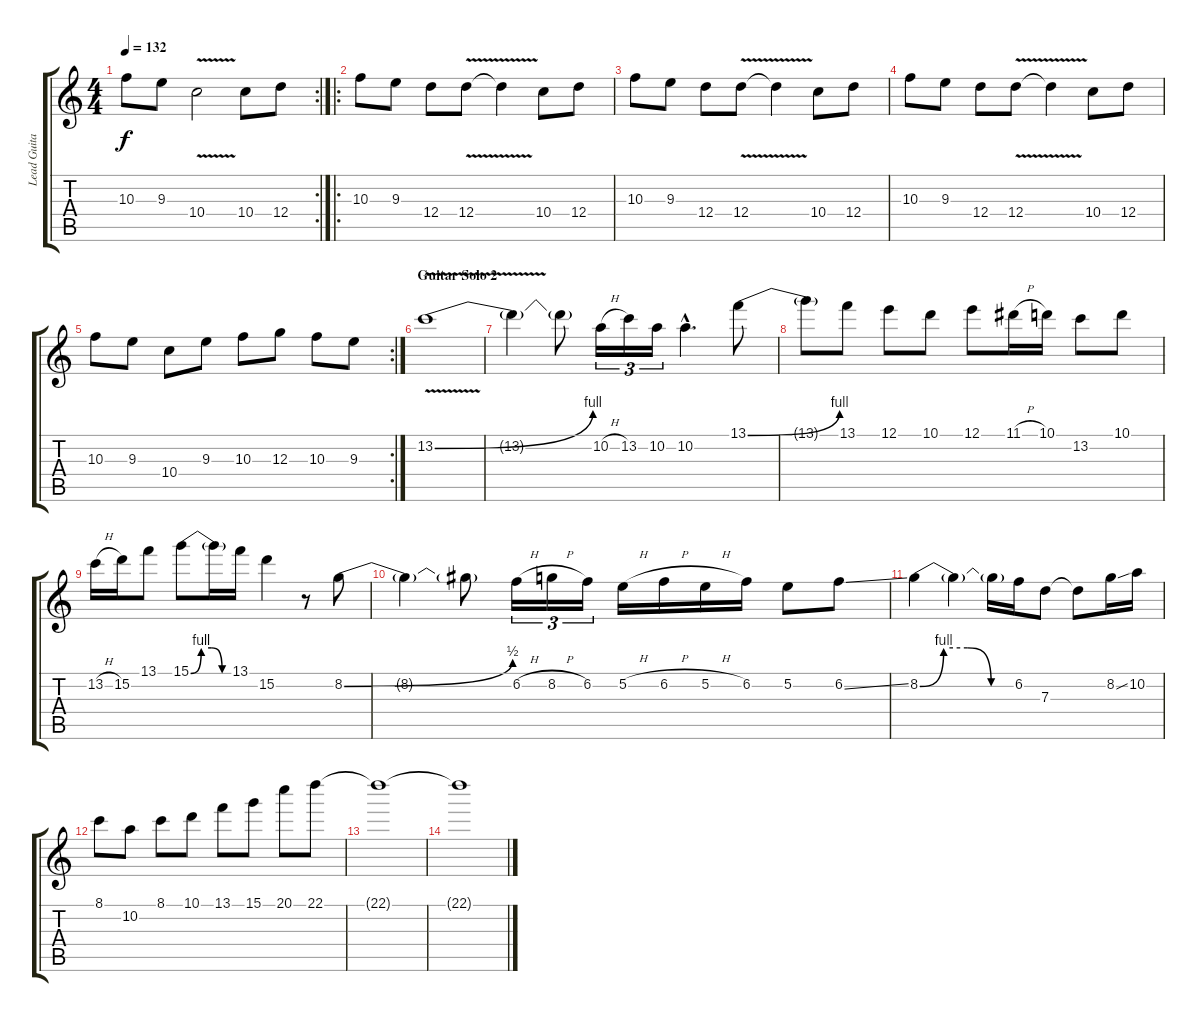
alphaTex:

\track ("Lead Guitar" "Lead Guita") {instrument distortionguitar}
\staff {score tabs}
\tuning (E4 B3 G3 D3 A2 E2) {hide}
\rc 2
\ts (4 4)
\tempo 132
\clef g2
\ks c
10.3.8{dy f} 9.3.8 10.4{v}.2 10.4.8 12.4.8 |
\ro
10.3.8 9.3.8 12.4.8 12.4{v}.8 12.4{t}.4 10.4.8 12.4.8 |
10.3.8 9.3.8 12.4.8 12.4{v}.8 12.4{t}.4 10.4.8 12.4.8 |
10.3.8 9.3.8 12.4.8 12.4{v}.8 12.4{t}.4 10.4.8 12.4.8 |
\rc 2
10.3.8 9.3.8 10.4.8 9.3.8 10.3.8 12.3.8 10.3.8 9.3.8 |
\section ("" "Guitar Solo 2")
13.2{be (bend 0 0 60 4) v}.1 |
13.2{t}.4 13.2{t}.8 10.2{h}.16{tu (3 2)} 13.2.16{tu (3 2)} 10.2.16{tu (3 2)} 10.2{hac}.4{d} 13.1{be (bend 0 0 60 4)}.8 |
13.1{t}.8 13.1.8 12.1.8 10.1.8 12.1.8 11.1{h}.16 10.1.16 13.2.8 10.1.8 |
13.2{h}.16 15.2.16 13.1.8 15.1{be (custom 0 0 15 4 30 4 45 0 60 0)}.8 15.1{t}.16 13.1.16 15.2.4 r.8 8.2{be (bend 0 0 60 2)}.8 |
8.2{t}.4 8.2{t}.8 6.2{h}.16{tu (3 2)} 8.2{h}.16{tu (3 2)} 6.2.16{tu (3 2)} 5.2{h}.16 6.2{h}.16 5.2{h}.16 6.2.16 5.2.8 6.2{ss}.8 |
8.2{be (custom 0 0 15 4 30 4 45 0 60 0)}.4 8.2{t}.4 8.2{t}.16 6.2.16 7.3.8 7.3{t}.8 8.2{ss}.16 10.2.16 |
8.1.8 10.2.8 8.1.8 10.1.8 13.1.8 15.1.8 20.1.8 22.1.8 |
22.1{t}.1 |
22.1{t}.1
